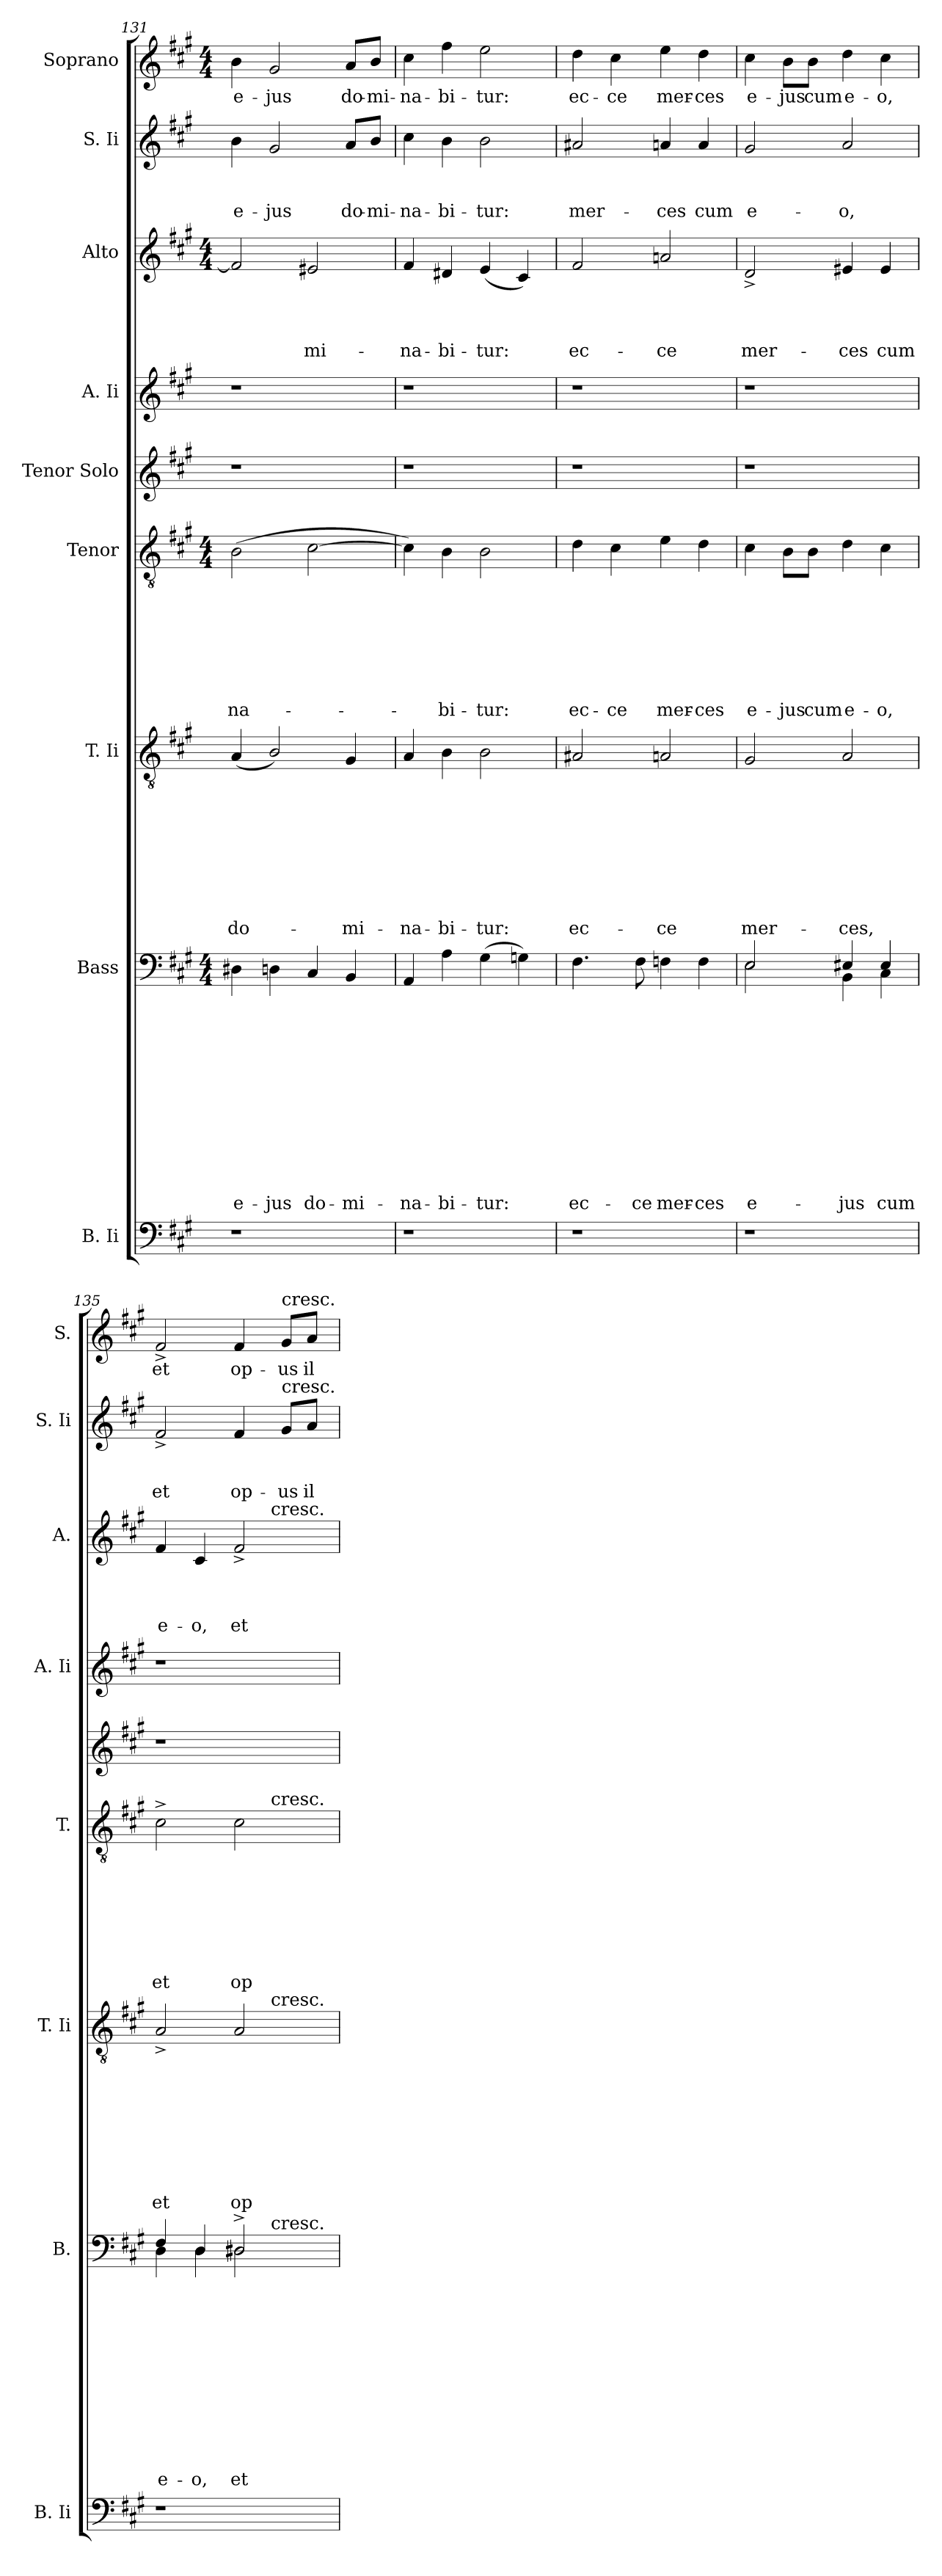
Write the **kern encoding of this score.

**kern	**kern	**text	**text	**text	**text	**text	**text	**text	**text	**text	**text	**text	**text	**kern	**text	**text	**text	**text	**text	**text	**text	**text	**text	**kern	**text	**text	**text	**text	**text	**text	**text	**text	**kern	**kern	**kern	**text	**text	**text	**text	**kern	**text	**text	**text	**kern	**text
*part9	*part8	*part8	*part8	*part8	*part8	*part8	*part8	*part8	*part8	*part8	*part8	*part8	*part8	*part7	*part7	*part7	*part7	*part7	*part7	*part7	*part7	*part7	*part7	*part6	*part6	*part6	*part6	*part6	*part6	*part6	*part6	*part6	*part5	*part4	*part3	*part3	*part3	*part3	*part3	*part2	*part2	*part2	*part2	*part1	*part1
*staff9	*staff8	*staff8	*staff8	*staff8	*staff8	*staff8	*staff8	*staff8	*staff8	*staff8	*staff8	*staff8	*staff8	*staff7	*staff7	*staff7	*staff7	*staff7	*staff7	*staff7	*staff7	*staff7	*staff7	*staff6	*staff6	*staff6	*staff6	*staff6	*staff6	*staff6	*staff6	*staff6	*staff5	*staff4	*staff3	*staff3	*staff3	*staff3	*staff3	*staff2	*staff2	*staff2	*staff2	*staff1	*staff1
*I"B. Ii	*I"Bass	*	*	*	*	*	*	*	*	*	*	*	*	*I"T. Ii	*	*	*	*	*	*	*	*	*	*I"Tenor	*	*	*	*	*	*	*	*	*I"Tenor Solo	*I"A. Ii	*I"Alto	*	*	*	*	*I"S. Ii	*	*	*	*I"Soprano	*
*I'B. Ii	*I'B.	*	*	*	*	*	*	*	*	*	*	*	*	*I'T. Ii	*	*	*	*	*	*	*	*	*	*I'T.	*	*	*	*	*	*	*	*	*	*I'A. Ii	*I'A.	*	*	*	*	*I'S. Ii	*	*	*	*I'S.	*
*clefF4	*clefF4	*	*	*	*	*	*	*	*	*	*	*	*	*clefGv2	*	*	*	*	*	*	*	*	*	*clefGv2	*	*	*	*	*	*	*	*	*clefG2	*clefG2	*clefG2	*	*	*	*	*clefG2	*	*	*	*clefG2	*
*k[f#c#g#]	*k[f#c#g#]	*	*	*	*	*	*	*	*	*	*	*	*	*k[f#c#g#]	*	*	*	*	*	*	*	*	*	*k[f#c#g#]	*	*	*	*	*	*	*	*	*k[f#c#g#]	*k[f#c#g#]	*k[f#c#g#]	*	*	*	*	*k[f#c#g#]	*	*	*	*k[f#c#g#]	*
*A:	*A:	*	*	*	*	*	*	*	*	*	*	*	*	*A:	*	*	*	*	*	*	*	*	*	*A:	*	*	*	*	*	*	*	*	*A:	*A:	*A:	*	*	*	*	*A:	*	*	*	*A:	*
*	*M4/4	*	*	*	*	*	*	*	*	*	*	*	*	*	*	*	*	*	*	*	*	*	*	*M4/4	*	*	*	*	*	*	*	*	*	*	*M4/4	*	*	*	*	*	*	*	*	*M4/4	*
=131	=131	=131	=131	=131	=131	=131	=131	=131	=131	=131	=131	=131	=131	=131	=131	=131	=131	=131	=131	=131	=131	=131	=131	=131	=131	=131	=131	=131	=131	=131	=131	=131	=131	=131	=131	=131	=131	=131	=131	=131	=131	=131	=131	=131	=131
!	!	!	!	!	!	!	!	!	!	!	!	!	!LO:LY:b	!	!	!	!	!	!	!	!	!	!LO:LY:b	!	!	!	!	!	!	!	!	!LO:LY:b	!	!	!	!	!	!	!	!	!	!	!LO:LY:b	!	!LO:LY:b
1r	4D#X\	.	.	.	.	.	.	.	.	.	.	.	e-	(<4A/	.	.	.	.	.	.	.	.	do-	(>2B\	.	.	.	.	.	.	.	-na-	1r	1r	2f#/]	.	.	.	.	4b\	.	.	e-	4b\	e-
!	!	!	!	!	!	!	!	!	!	!	!	!	!LO:LY:b	!	!	!	!	!	!	!	!	!	!	!	!	!	!	!	!	!	!	!	!	!	!	!	!	!	!	!	!	!	!LO:LY:b	!	!LO:LY:b
.	4Dn\	.	.	.	.	.	.	.	.	.	.	.	-jus	2B/)	.	.	.	.	.	.	.	.	.	.	.	.	.	.	.	.	.	.	.	.	.	.	.	.	.	2g#/	.	.	-jus	2g#/	-jus
!	!	!	!	!	!	!	!	!	!	!	!	!	!LO:LY:b	!	!	!	!	!	!	!	!	!	!	!	!	!	!	!	!	!	!	!	!	!	!	!	!	!	!LO:LY:b	!	!	!	!	!	!
.	4C#/	.	.	.	.	.	.	.	.	.	.	.	do-	.	.	.	.	.	.	.	.	.	.	[>2c#\	.	.	.	.	.	.	.	.	.	.	2e#X/	.	.	.	-mi-	.	.	.	.	.	.
!	!	!	!	!	!	!	!	!	!	!	!	!	!LO:LY:b	!	!	!	!	!	!	!	!	!	!LO:LY:b	!	!	!	!	!	!	!	!	!	!	!	!	!	!	!	!	!	!	!	!LO:LY:b	!	!LO:LY:b
.	4BB/	.	.	.	.	.	.	.	.	.	.	.	-mi-	4G#/	.	.	.	.	.	.	.	.	-mi-	.	.	.	.	.	.	.	.	.	.	.	.	.	.	.	.	8a/L	.	.	do-	8a/L	do-
!	!	!	!	!	!	!	!	!	!	!	!	!	!	!	!	!	!	!	!	!	!	!	!	!	!	!	!	!	!	!	!	!	!	!	!	!	!	!	!	!	!	!	!LO:LY:b	!	!LO:LY:b
.	.	.	.	.	.	.	.	.	.	.	.	.	.	.	.	.	.	.	.	.	.	.	.	.	.	.	.	.	.	.	.	.	.	.	.	.	.	.	.	8b/J	.	.	-mi-	8b/J	-mi-
=132	=132	=132	=132	=132	=132	=132	=132	=132	=132	=132	=132	=132	=132	=132	=132	=132	=132	=132	=132	=132	=132	=132	=132	=132	=132	=132	=132	=132	=132	=132	=132	=132	=132	=132	=132	=132	=132	=132	=132	=132	=132	=132	=132	=132	=132
!	!	!	!	!	!	!	!	!	!	!	!	!	!LO:LY:b	!	!	!	!	!	!	!	!	!	!LO:LY:b	!	!	!	!	!	!	!	!	!	!	!	!	!	!	!	!LO:LY:b	!	!	!	!LO:LY:b	!	!LO:LY:b
1r	4AA/	.	.	.	.	.	.	.	.	.	.	.	-na-	4A/	.	.	.	.	.	.	.	.	-na-	4c#\])	.	.	.	.	.	.	.	.	1r	1r	4f#/	.	.	.	-na-	4cc#\	.	.	-na-	4cc#\	-na-
!	!	!	!	!	!	!	!	!	!	!	!	!	!LO:LY:b	!	!	!	!	!	!	!	!	!	!LO:LY:b	!	!	!	!	!	!	!	!	!LO:LY:b	!	!	!	!	!	!	!LO:LY:b	!	!	!	!LO:LY:b	!	!LO:LY:b
.	4A\	.	.	.	.	.	.	.	.	.	.	.	-bi-	4B\	.	.	.	.	.	.	.	.	-bi-	4B\	.	.	.	.	.	.	.	-bi-	.	.	4d#X/	.	.	.	-bi-	4b\	.	.	-bi-	4ff#\	-bi-
!	!	!	!	!	!	!	!	!	!	!	!	!	!LO:LY:b	!	!	!	!	!	!	!	!	!	!LO:LY:b	!	!	!	!	!	!	!	!	!LO:LY:b	!	!	!	!	!	!	!LO:LY:b	!	!	!	!LO:LY:b	!	!LO:LY:b
.	(>4G#\	.	.	.	.	.	.	.	.	.	.	.	-tur:	2B\	.	.	.	.	.	.	.	.	-tur:	2B\	.	.	.	.	.	.	.	-tur:	.	.	(<4e/	.	.	.	-tur:	2b\	.	.	-tur:	2ee\	-tur:
.	4Gn\)	.	.	.	.	.	.	.	.	.	.	.	.	.	.	.	.	.	.	.	.	.	.	.	.	.	.	.	.	.	.	.	.	.	4c#/)	.	.	.	.	.	.	.	.	.	.
=133	=133	=133	=133	=133	=133	=133	=133	=133	=133	=133	=133	=133	=133	=133	=133	=133	=133	=133	=133	=133	=133	=133	=133	=133	=133	=133	=133	=133	=133	=133	=133	=133	=133	=133	=133	=133	=133	=133	=133	=133	=133	=133	=133	=133	=133
!	!	!	!	!	!	!	!	!	!	!	!	!	!LO:LY:b	!	!	!	!	!	!	!	!	!	!LO:LY:b	!	!	!	!	!	!	!	!	!LO:LY:b	!	!	!	!	!	!	!LO:LY:b	!	!	!	!LO:LY:b	!	!LO:LY:b
1r	4.F#\	.	.	.	.	.	.	.	.	.	.	.	ec-	2A#X/	.	.	.	.	.	.	.	.	ec-	4d\	.	.	.	.	.	.	.	ec-	1r	1r	2f#/	.	.	.	ec-	2a#X/	.	.	mer-	4dd\	ec-
!	!	!	!	!	!	!	!	!	!	!	!	!	!	!	!	!	!	!	!	!	!	!	!	!	!	!	!	!	!	!	!	!LO:LY:b	!	!	!	!	!	!	!	!	!	!	!	!	!LO:LY:b
.	.	.	.	.	.	.	.	.	.	.	.	.	.	.	.	.	.	.	.	.	.	.	.	4c#\	.	.	.	.	.	.	.	-ce	.	.	.	.	.	.	.	.	.	.	.	4cc#\	-ce
!	!	!	!	!	!	!	!	!	!	!	!	!	!LO:LY:b	!	!	!	!	!	!	!	!	!	!	!	!	!	!	!	!	!	!	!	!	!	!	!	!	!	!	!	!	!	!	!	!
.	8F#\	.	.	.	.	.	.	.	.	.	.	.	-ce	.	.	.	.	.	.	.	.	.	.	.	.	.	.	.	.	.	.	.	.	.	.	.	.	.	.	.	.	.	.	.	.
!	!	!	!	!	!	!	!	!	!	!	!	!	!LO:LY:b	!	!	!	!	!	!	!	!	!	!LO:LY:b	!	!	!	!	!	!	!	!	!LO:LY:b	!	!	!	!	!	!	!LO:LY:b	!	!	!	!LO:LY:b	!	!LO:LY:b
.	4Fn\	.	.	.	.	.	.	.	.	.	.	.	mer-	2An/	.	.	.	.	.	.	.	.	-ce	4e\	.	.	.	.	.	.	.	mer-	.	.	2an/	.	.	.	-ce	4an/	.	.	-ces	4ee\	mer-
!	!	!	!	!	!	!	!	!	!	!	!	!	!LO:LY:b	!	!	!	!	!	!	!	!	!	!	!	!	!	!	!	!	!	!	!LO:LY:b	!	!	!	!	!	!	!	!	!	!	!LO:LY:b	!	!LO:LY:b
.	4F\	.	.	.	.	.	.	.	.	.	.	.	-ces	.	.	.	.	.	.	.	.	.	.	4d\	.	.	.	.	.	.	.	-ces	.	.	.	.	.	.	.	4a/	.	.	cum	4dd\	-ces
!!LO:LB:g=z
=134	=134	=134	=134	=134	=134	=134	=134	=134	=134	=134	=134	=134	=134	=134	=134	=134	=134	=134	=134	=134	=134	=134	=134	=134	=134	=134	=134	=134	=134	=134	=134	=134	=134	=134	=134	=134	=134	=134	=134	=134	=134	=134	=134	=134	=134
!	!	!	!	!	!	!	!	!	!	!	!	!	!LO:LY:b	!	!	!	!	!	!	!	!	!	!LO:LY:b	!	!	!	!	!	!	!	!	!LO:LY:b	!	!	!	!	!	!	!LO:LY:b	!	!	!	!LO:LY:b	!	!LO:LY:b
*	*^	*	*	*	*	*	*	*	*	*	*	*	*	*	*	*	*	*	*	*	*	*	*	*	*	*	*	*	*	*	*	*	*	*	*	*	*	*	*	*	*	*	*	*	*
1r	2E/	2E\	.	.	.	.	.	.	.	.	.	.	.	e-	2G#/	.	.	.	.	.	.	.	.	mer-	4c#\	.	.	.	.	.	.	.	e-	1r	1r	2d^</	.	.	.	mer-	2g#/	.	.	e-	4cc#\	e-
!	!	!	!	!	!	!	!	!	!	!	!	!	!	!	!	!	!	!	!	!	!	!	!	!	!	!	!	!	!	!	!	!	!LO:LY:b	!	!	!	!	!	!	!	!	!	!	!	!	!LO:LY:b
.	.	.	.	.	.	.	.	.	.	.	.	.	.	.	.	.	.	.	.	.	.	.	.	.	8B\L	.	.	.	.	.	.	.	-jus	.	.	.	.	.	.	.	.	.	.	.	8b\L	-jus
!	!	!	!	!	!	!	!	!	!	!	!	!	!	!	!	!	!	!	!	!	!	!	!	!	!	!	!	!	!	!	!	!	!LO:LY:b	!	!	!	!	!	!	!	!	!	!	!	!	!LO:LY:b
.	.	.	.	.	.	.	.	.	.	.	.	.	.	.	.	.	.	.	.	.	.	.	.	.	8B\J	.	.	.	.	.	.	.	cum	.	.	.	.	.	.	.	.	.	.	.	8b\J	cum
!	!	!	!	!	!	!	!	!	!	!	!	!	!	!LO:LY:b	!	!	!	!	!	!	!	!	!	!LO:LY:b	!	!	!	!	!	!	!	!	!LO:LY:b	!	!	!	!	!	!	!LO:LY:b	!	!	!	!LO:LY:b	!	!LO:LY:b
.	4E#X/	4BB\	.	.	.	.	.	.	.	.	.	.	.	-jus	2A/	.	.	.	.	.	.	.	.	-ces,	4d\	.	.	.	.	.	.	.	e-	.	.	4e#X/	.	.	.	-ces	2a/	.	.	-o,	4dd\	e-
!	!	!	!	!	!	!	!	!	!	!	!	!	!	!LO:LY:b	!	!	!	!	!	!	!	!	!	!	!	!	!	!	!	!	!	!	!LO:LY:b	!	!	!	!	!	!	!LO:LY:b	!	!	!	!	!	!LO:LY:b
.	4E#/	4C#\	.	.	.	.	.	.	.	.	.	.	.	cum	.	.	.	.	.	.	.	.	.	.	4c#\	.	.	.	.	.	.	.	-o,	.	.	4e#/	.	.	.	cum	.	.	.	.	4cc#\	-o,
=135	=135	=135	=135	=135	=135	=135	=135	=135	=135	=135	=135	=135	=135	=135	=135	=135	=135	=135	=135	=135	=135	=135	=135	=135	=135	=135	=135	=135	=135	=135	=135	=135	=135	=135	=135	=135	=135	=135	=135	=135	=135	=135	=135	=135	=135	=135
!	!	!	!	!	!	!	!	!	!	!	!	!	!	!LO:LY:b	!	!	!	!	!	!	!	!	!	!LO:LY:b	!	!	!	!	!	!	!	!	!LO:LY:b	!	!	!	!	!	!	!LO:LY:b	!	!	!	!LO:LY:b	!	!LO:LY:b
*	*	*^	*	*	*	*	*	*	*	*	*	*	*	*	*^	*	*	*	*	*	*	*	*	*	*^	*	*	*	*	*	*	*	*	*	*	*^	*	*	*	*	*	*	*	*	*	*
1r	4F#/	4D\	2ryy	.	.	.	.	.	.	.	.	.	.	.	e-	2A^</	2ryy	.	.	.	.	.	.	.	.	et	2c#^>\	2ryy	.	.	.	.	.	.	.	et	1r	1r	4f#/	2ryy	.	.	.	e-	2f#^</	.	.	et	2f#^</	et
!	!	!	!	!	!	!	!	!	!	!	!	!	!	!	!LO:LY:b	!	!	!	!	!	!	!	!	!	!	!	!	!	!	!	!	!	!	!	!	!	!	!	!	!	!	!	!	!LO:LY:b	!	!	!	!	!	!
.	4D/	4D\	.	.	.	.	.	.	.	.	.	.	.	.	-o,	.	.	.	.	.	.	.	.	.	.	.	.	.	.	.	.	.	.	.	.	.	.	.	4c#/	.	.	.	.	-o,	.	.	.	.	.	.
!	!	!	!	!	!	!	!	!	!	!	!	!	!	!	!LO:LY:b	!	!	!	!	!	!	!	!	!	!	!LO:LY:b	!	!	!	!	!	!	!	!	!	!LO:LY:b	!	!	!	!	!	!	!	!LO:LY:b	!	!	!	!LO:LY:b	!	!LO:LY:b
.	2D#X^>/	2D#\	8..ryy	.	.	.	.	.	.	.	.	.	.	.	et	2A/	8..ryy	.	.	.	.	.	.	.	.	op-	2c#\	8..ryy	.	.	.	.	.	.	.	op-	.	.	2f#^</	8..ryy	.	.	.	et	4f#/	.	.	op-	4f#/	op-
!	!	!	!	!	!	!	!	!	!	!	!	!	!	!	!	!	!	!	!	!	!	!	!	!	!	!	!	!	!	!	!	!	!	!	!	!	!	!	!	!LO:TX:a:t=cresc.	!	!	!	!	!	!	!	!	!	!
!	!	!	!	!	!	!	!	!	!	!	!	!	!	!	!	!	!	!	!	!	!	!	!	!	!	!	!	!LO:TX:a:t=cresc.	!	!	!	!	!	!	!	!	!	!	!	!	!	!	!	!	!	!	!	!	!	!
!	!	!	!	!	!	!	!	!	!	!	!	!	!	!	!	!	!LO:TX:a:t=cresc.	!	!	!	!	!	!	!	!	!	!	!	!	!	!	!	!	!	!	!	!	!	!	!	!	!	!	!	!	!	!	!	!	!
!	!	!	!LO:TX:a:t=cresc.	!	!	!	!	!	!	!	!	!	!	!	!	!	!	!	!	!	!	!	!	!	!	!	!	!	!	!	!	!	!	!	!	!	!	!	!	!	!	!	!	!	!	!	!	!	!	!
.	.	.	4ryy	.	.	.	.	.	.	.	.	.	.	.	.	.	4ryy	.	.	.	.	.	.	.	.	.	.	4ryy	.	.	.	.	.	.	.	.	.	.	.	4ryy	.	.	.	.	.	.	.	.	.	.
!	!	!	!	!	!	!	!	!	!	!	!	!	!	!	!	!	!	!	!	!	!	!	!	!	!	!	!	!	!	!	!	!	!	!	!	!	!	!	!	!	!	!	!	!	!	!	!	!	!LO:TX:a:t=cresc.	!
!	!	!	!	!	!	!	!	!	!	!	!	!	!	!	!	!	!	!	!	!	!	!	!	!	!	!	!	!	!	!	!	!	!	!	!	!	!	!	!	!	!	!	!	!	!LO:TX:a:t=cresc.	!	!	!	!	!
!	!	!	!	!	!	!	!	!	!	!	!	!	!	!	!	!	!	!	!	!	!	!	!	!	!	!	!	!	!	!	!	!	!	!	!	!	!	!	!	!	!	!	!	!	!	!	!	!LO:LY:b	!	!LO:LY:b
.	.	.	.	.	.	.	.	.	.	.	.	.	.	.	.	.	.	.	.	.	.	.	.	.	.	.	.	.	.	.	.	.	.	.	.	.	.	.	.	.	.	.	.	.	8g#/L	.	.	-us	8g#/L	-us
!	!	!	!	!	!	!	!	!	!	!	!	!	!	!	!	!	!	!	!	!	!	!	!	!	!	!	!	!	!	!	!	!	!	!	!	!	!	!	!	!	!	!	!	!	!	!	!	!LO:LY:b	!	!LO:LY:b
.	.	.	.	.	.	.	.	.	.	.	.	.	.	.	.	.	.	.	.	.	.	.	.	.	.	.	.	.	.	.	.	.	.	.	.	.	.	.	.	.	.	.	.	.	8a/J	.	.	il-	8a/J	il-
.	.	.	32ryy	.	.	.	.	.	.	.	.	.	.	.	.	.	32ryy	.	.	.	.	.	.	.	.	.	.	32ryy	.	.	.	.	.	.	.	.	.	.	.	32ryy	.	.	.	.	.	.	.	.	.	.
*	*v	*v	*v	*	*	*	*	*	*	*	*	*	*	*	*	*	*	*	*	*	*	*	*	*	*	*	*v	*v	*	*	*	*	*	*	*	*	*	*	*v	*v	*	*	*	*	*	*	*	*	*	*
*	*	*	*	*	*	*	*	*	*	*	*	*	*	*v	*v	*	*	*	*	*	*	*	*	*	*	*	*	*	*	*	*	*	*	*	*	*	*	*	*	*	*	*	*	*	*	*
=	=	=	=	=	=	=	=	=	=	=	=	=	=	=	=	=	=	=	=	=	=	=	=	=	=	=	=	=	=	=	=	=	=	=	=	=	=	=	=	=	=	=	=	=	=
*-	*-	*-	*-	*-	*-	*-	*-	*-	*-	*-	*-	*-	*-	*-	*-	*-	*-	*-	*-	*-	*-	*-	*-	*-	*-	*-	*-	*-	*-	*-	*-	*-	*-	*-	*-	*-	*-	*-	*-	*-	*-	*-	*-	*-	*-
